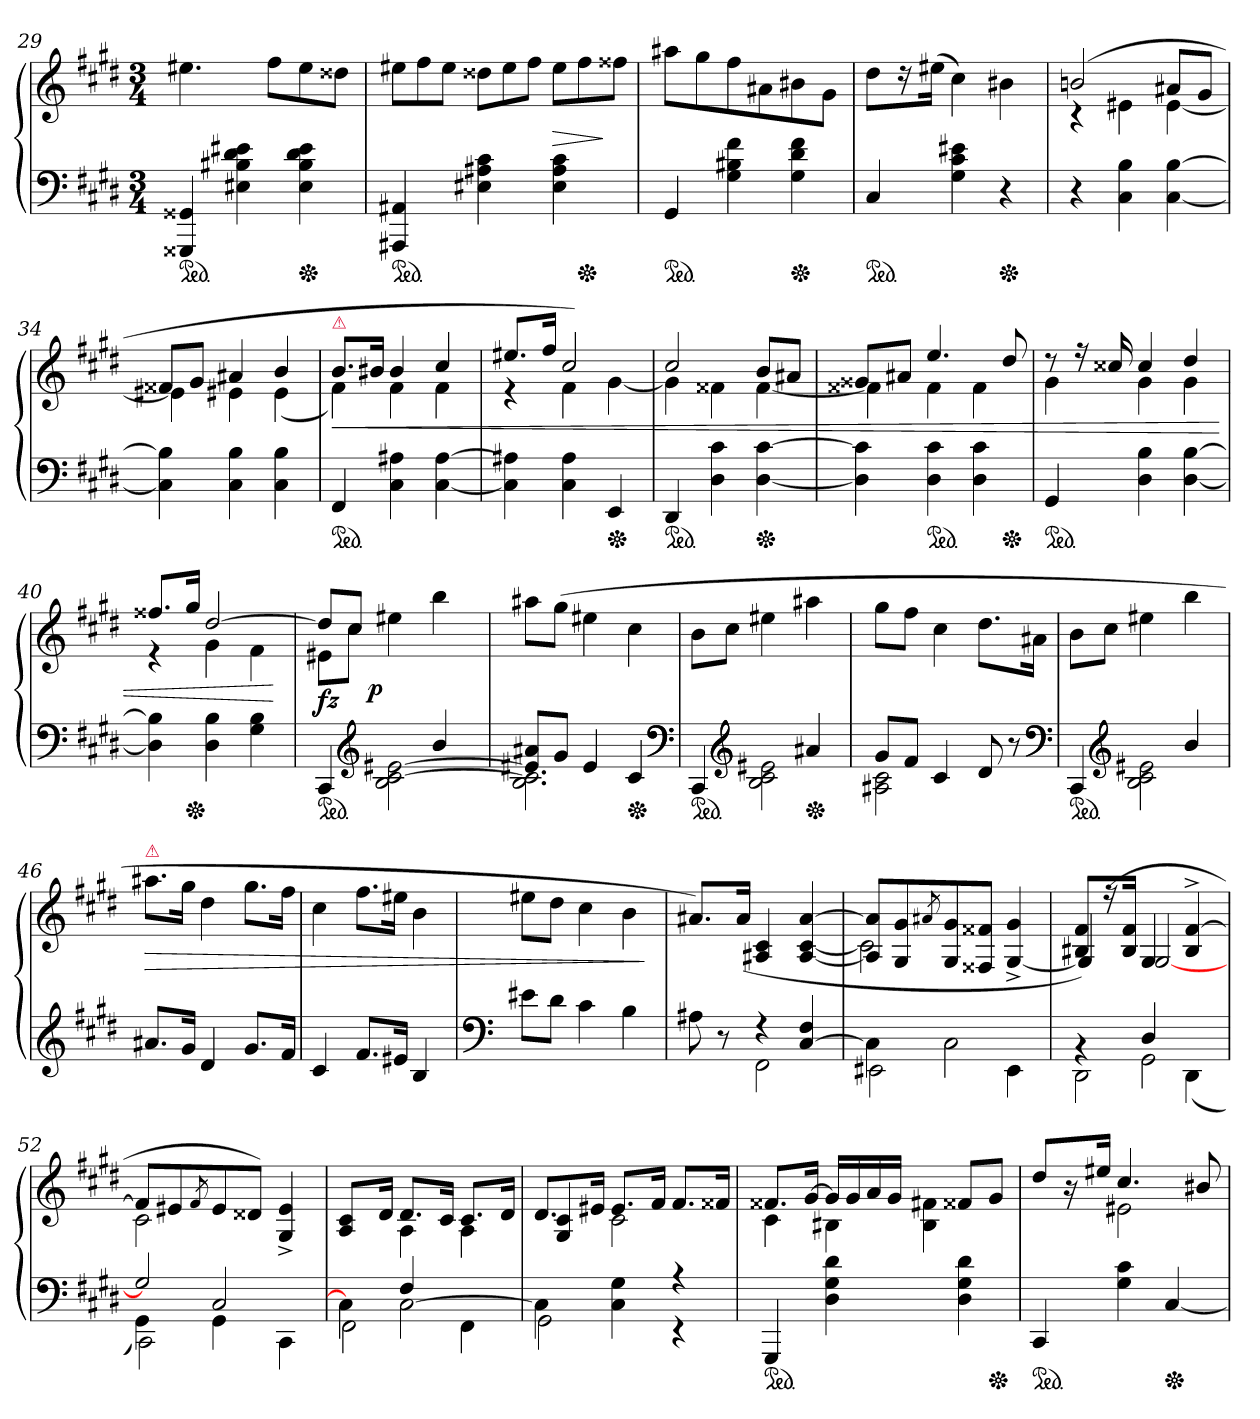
**kern	**kern	**dynam
*part1	*part1	*part1
*staff2	*staff1	*staff1/2
*clefF4	*clefG2	*
*k[f#c#g#d#]	*k[f#c#g#d#]	*
*c#:	*c#:	*
*M3/4	*M3/4	*
*ped	*	*
=29	=29	=29
4GGG##X 4GG##X	4.ee#X	.
4E#X 4B#X 4d# 4e#X	.	.
.	8ff#L	.
*Xped	*	*
4E# 4B# 4d# 4e#	8ee#	.
.	8dd##XJ	.
=30	=30	=30
*	*Xtuplet	*
*ped	*	*
4AAA#X 4AA#X	12ee#XL	.
.	12ff#	.
.	12ee#J	.
4E#X 4A#X 4c#	12dd##XL	.
.	12ee#	.
.	12ff#J	.
4E# 4A# 4c#	12ee#L	>
*Xped	*	*
.	12ff#	.
.	12ff##XJ	]
=31	=31	=31
*ped	*	*
4GG#	8aa#XL	.
.	8gg#	.
4G# 4B#X 4f#	8ff#	.
.	8a#X	.
*Xped	*	*
4G# 4d# 4f#	8b#X	.
.	8g#J	.
=32	=32	=32
*ped	*	*
4C#	8dd#L	.
.	16r	.
.	(>16ee#XJk	.
4G# 4c# 4e#X	4cc#)	.
*Xped	*	*
4r	4b#X	.
=33	=33	=33
*	*^	*
4r	(>2bn	4r	.
4C# 4B	.	4e#X	.
[4C# [4B	8a#XL	[4e#	.
.	8g#J	.	.
=34	=34	=34	=34
4C#] 4B]	8f##XL	4e#X]	.
.	8g#J	.	.
4C# 4B	4a#X	4e#X	.
4C# 4B	4b	(<4e#	.
=35	=35	=35	=35
!	!LO:TX:a:color=crimson:t=⚠	!	!
!	!	!	!LO:HP:b
*ped	*	*	*
4FF#	8.bL	4f#)	<
.	16b#XJk	.	.
4C# 4A#X	4b#	4f#	.
[4C# [4A#	4cc#	4f#	.
=36	=36	=36	=36
4C#] 4A#X]	8.ee#XL	4r	.
.	16ff#Jk	.	.
4C# 4A#	2cc#)	4f#	.
*Xped	*	*	*
4EE	.	[4g#	.
=37	=37	=37	=37
*ped	*	*	*
4DD#	2cc#	4g#]	.
4D# 4c#	.	4f##X	.
*Xped	*	*	*
[4D# [4c#	8bL	[4f##	.
.	8a#XJ	.	.
=38	=38	=38	=38
4D#] 4c#]	8g##XL	4f##X]	.
.	8a#XJ	.	.
*ped	*	*	*
4D# 4c#	4.ee	4f##	.
4D# 4c#	.	4f##	.
*Xped	*	*	*
.	8dd#	.	.
=39	=39	=39	=39
*ped	*	*	*
4GG#	8r	4g#	.
.	16r	.	.
.	16cc##X	.	.
4D# 4B	4cc##	4g#	.
[4D# [4B	4dd#	4g#	.
=40	=40	=40	=40
4D#] 4B]	8.ff##XL	4r	.
*Xped	*	*	*
.	16gg#Jk	.	.
4D# 4B	[2dd#	4g#	.
4G# 4B	.	4f#	.
*	*v	*v	*
.	.	[
=41	=41	=41
*^	*^	*
*	*	*	*^	*
*ped	*	*	*	*	*
4ryy	4CC#/	8dd#L]	8e#XL	8.ryy	fz
.	.	8cc#J	8cc#J	.	.
.	.	.	.	2ryy	p
*clefG2	*	*	*	*	*
4ryy	2B [2c# [2e#X	2ryy	4ee#X	.	.
4b	.	.	4bb	.	.
.	.	.	.	16ryy	.
*	*	*v	*v	*v	*
=42	=42	=42	=42
8e#X] 8a#XL	2.B 2.c#]	8aa#XL	.
8g#J	.	(>8gg#J	.
4e#/	.	4ee#X	.
*Xped	*	*	*
4c#	.	4cc#	.
*clefF4	*	*	*
=43	=43	=43	=43
*ped	*	*	*
4ryy	4CC#	8bL	.
.	.	8cc#J	.
*clefG2	*	*	*
4ryy	2B 2c# 2e#X	4ee#X	.
*Xped	*	*	*
4a#X	.	4aa#X	.
=44	=44	=44	=44
8g#/L	2A#X\ 2c#\	8gg#L	.
8f#J	.	8ff#J	.
4c#	.	4cc#	.
8d#	4ryy	8.dd#L	.
8r	.	.	.
.	.	16a#XJk	.
*clefF4	*	*	*
=45	=45	=45	=45
*ped	*	*	*
4ryy	4CC#	8bL	.
.	.	8cc#J	.
*clefG2	*	*	*
4ryy	2B 2c# 2e#X	4ee#X	.
4b	.	4bb	.
*v	*v	*	*
=46	=46	=46
!	!LO:TX:a:color=crimson:t=⚠	!
!	!	!LO:HP:b
8.a#XL	8.aa#XL	>
16g#Jk	16gg#Jk	.
4d#	4dd#	.
8.g#L	8.gg#L	.
16f#Jk	16ff#Jk	.
=47	=47	=47
4c#	4cc#	.
8.f#L	8.ff#L	.
16e#XJk	16ee#XJk	.
4B	4b	.
=48	=48	=48
*clefF4	*	*
8e#XL	8ee#XL	.
8d#J	8dd#J	.
4c#	4cc#	.
4B	4b	.
.	.	]
=49	=49	=49
*^	*	*
4ryy	8A#X	8.a#XL)	.
.	8r	.	.
.	.	(>16a#Jk	.
4r	2FF#	4A#X 4c#	.
[4C# 4F#	.	[4A# [4c# [4a#	.
=50	=50	=50	=50
*	*	*^	*
4C#\]	2EE#X	8A#]/ 8a#]/L	2c#]	.
.	.	8G#/ 8g#/	.	.
.	.	8qa#X/	.	.
2C#\	.	8G#/ 8g#/	.	.
.	.	8F##X 8f##XJ	.	.
.	4EE#	[4G#^</ 4g#^</	4ryy	.
=51	=51	=51	=51	=51
*	*^	*	*	*
4rBB	2DD#\	4ryy	8B#X 8f#L)	4G#/]	.
.	.	.	(>16r	.	.
.	.	.	16B# 16f#Jk	.	.
2GG#\	.	4D#	4G#/	[>2G#/	.
.	(<4DD#\	4ryy	4B#^< [4f#^<	.	.
=52	=52	=52	=52	=52	=52
*	*	*^	*	*	*
2G#]	4GG#)	2CC#\	4ryy	8f#L]	2c#	.
.	.	.	.	8e#X	.	.
.	.	.	.	8qf#/	.	.
.	4GG#	.	2C#/	8e#	.	.
.	.	.	.	8d##XJ)	.	.
4ryy	4ryy	4CC#\	.	4G#^/ 4e#^/	4ryy	.
*	*	*v	*v	*	*	*
=53	=53	=53	=53	=53	=53
!	!	!	!LO:N:vis=8	!	!
4C#\]	2FF#\	4ryy	8.A/ 8.c#/L	4ryy	.
.	.	.	16d#Jk	.	.
[2C#\	.	4F#	8.d#L	4A	.
.	.	.	16c#Jk	.	.
.	4FF#\	4ryy	8.c#L	4A	.
.	.	.	16d#Jk	.	.
*	*v	*v	*	*	*
=54	=54	=54	=54	=54
4C#\]	2GG#	8.d#L	4G#/ 4c#/	.
.	.	16e#XJk	.	.
4C#\ 4G#\	.	8.e#L	2c#	.
.	.	16f#Jk	.	.
4r	4r	8.f#L	.	.
.	.	16f##XJk	.	.
*v	*v	*	*	*
=55	=55	=55	=55
*ped	*	*	*
4GGG#	8.f##XL	4c#	.
.	[16g#Jk	.	.
4D# 4G# 4d#	16g#LL]	4B#X	.
.	16g#	.	.
.	16a	.	.
.	16g#JJ	.	.
4D# 4G# 4d#	8f##XL	4B# 4f#X	.
*Xped	*	*	*
.	8g#J	.	.
=56	=56	=56	=56
*ped	*	*	*
4CC#	8dd#/L	4ryy	.
.	16r	.	.
.	16ee#XJk	.	.
4G# 4c#	4.cc#	2e#X	.
*Xped	*	*	*
[4C#/	.	.	.
.	8b#X	.	.
*	*v	*v	*
=	=	=
*-	*-	*-
